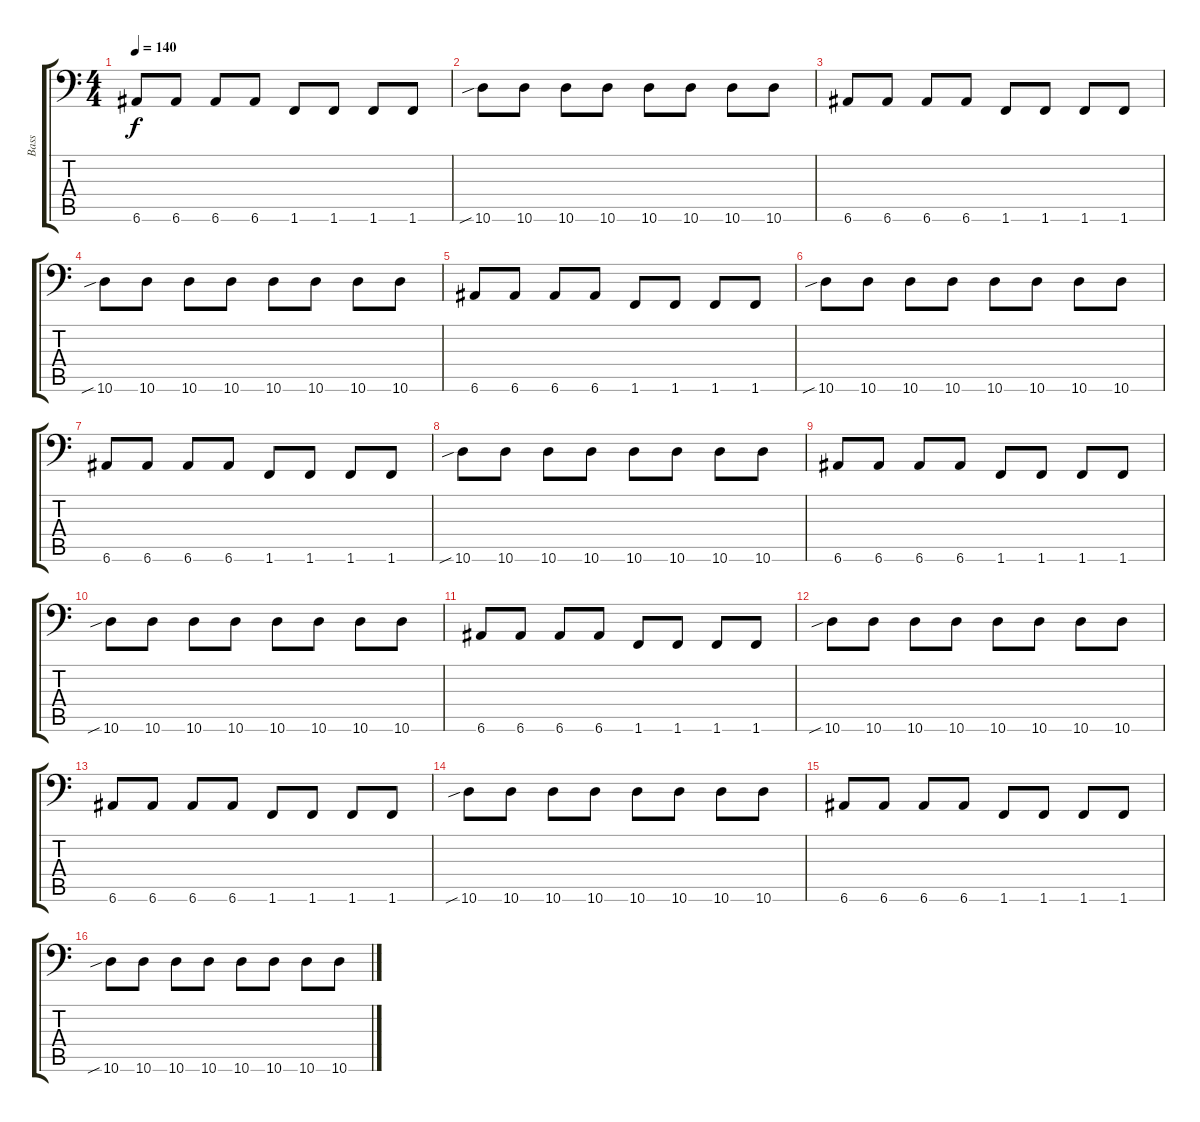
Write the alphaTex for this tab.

\track ("Bass" "Bass") {instrument electricbassfinger}
\staff {score tabs}
\tuning (E3 B2 G2 D2 A1 E1) {hide}
\ts (4 4)
\tempo 140
\clef f4
\ks c
6.6.8{dy f} 6.6.8 6.6.8 6.6.8 1.6.8 1.6.8 1.6.8 1.6.8 |
10.6{sib}.8 10.6.8 10.6.8 10.6.8 10.6.8 10.6.8 10.6.8 10.6.8 |
6.6.8 6.6.8 6.6.8 6.6.8 1.6.8 1.6.8 1.6.8 1.6.8 |
10.6{sib}.8 10.6.8 10.6.8 10.6.8 10.6.8 10.6.8 10.6.8 10.6.8 |
6.6.8 6.6.8 6.6.8 6.6.8 1.6.8 1.6.8 1.6.8 1.6.8 |
10.6{sib}.8 10.6.8 10.6.8 10.6.8 10.6.8 10.6.8 10.6.8 10.6.8 |
6.6.8 6.6.8 6.6.8 6.6.8 1.6.8 1.6.8 1.6.8 1.6.8 |
10.6{sib}.8 10.6.8 10.6.8 10.6.8 10.6.8 10.6.8 10.6.8 10.6.8 |
6.6.8 6.6.8 6.6.8 6.6.8 1.6.8 1.6.8 1.6.8 1.6.8 |
10.6{sib}.8 10.6.8 10.6.8 10.6.8 10.6.8 10.6.8 10.6.8 10.6.8 |
6.6.8 6.6.8 6.6.8 6.6.8 1.6.8 1.6.8 1.6.8 1.6.8 |
10.6{sib}.8 10.6.8 10.6.8 10.6.8 10.6.8 10.6.8 10.6.8 10.6.8 |
6.6.8 6.6.8 6.6.8 6.6.8 1.6.8 1.6.8 1.6.8 1.6.8 |
10.6{sib}.8 10.6.8 10.6.8 10.6.8 10.6.8 10.6.8 10.6.8 10.6.8 |
6.6.8 6.6.8 6.6.8 6.6.8 1.6.8 1.6.8 1.6.8 1.6.8 |
10.6{sib}.8 10.6.8 10.6.8 10.6.8 10.6.8 10.6.8 10.6.8 10.6.8
